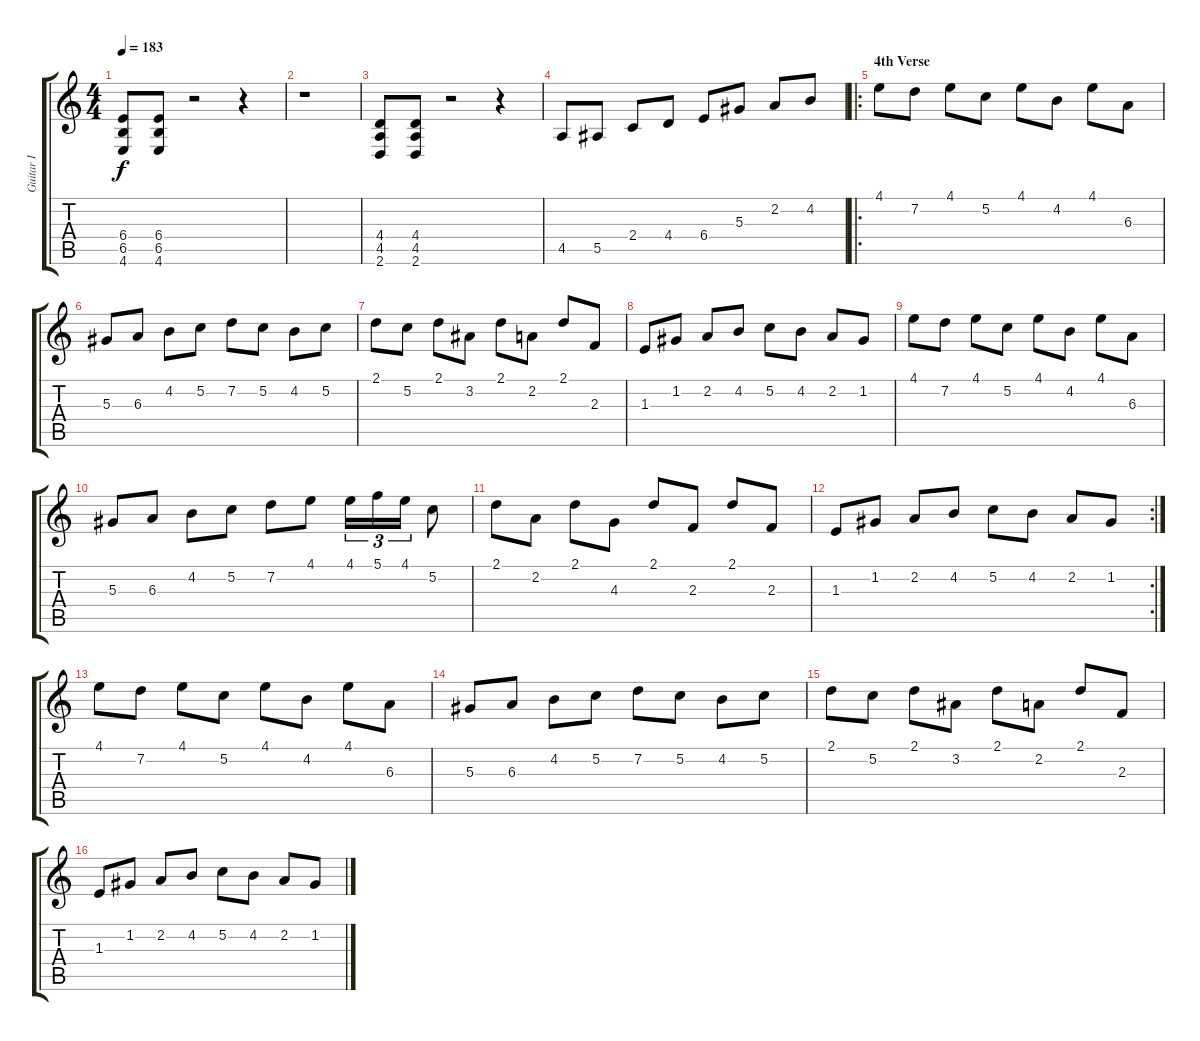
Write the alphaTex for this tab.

\track ("Guitar I" "Guitar I") {instrument distortionguitar}
\staff {score tabs}
\tuning (C4 G3 Eb3 Bb2 F2 C2) {hide}
\ts (4 4)
\tempo 183
\clef g2
\ks c
(6.4 6.5 4.6).8{dy f} (6.4 6.5 4.6).8 r.2 r.4 |
r.1 |
(4.4 4.5 2.6).8 (4.4 4.5 2.6).8 r.2 r.4 |
4.5.8 5.5.8 2.4.8 4.4.8 6.4.8 5.3.8 2.2.8 4.2.8 |
\ro
\section ("" "4th Verse")
4.1.8 7.2.8 4.1.8 5.2.8 4.1.8 4.2.8 4.1.8 6.3.8 |
5.3.8 6.3.8 4.2.8 5.2.8 7.2.8 5.2.8 4.2.8 5.2.8 |
2.1.8 5.2.8 2.1.8 3.2.8 2.1.8 2.2.8 2.1.8 2.3.8 |
1.3.8 1.2.8 2.2.8 4.2.8 5.2.8 4.2.8 2.2.8 1.2.8 |
4.1.8 7.2.8 4.1.8 5.2.8 4.1.8 4.2.8 4.1.8 6.3.8 |
5.3.8 6.3.8 4.2.8 5.2.8 7.2.8 4.1.8 4.1.16{tu (3 2)} 5.1.16{tu (3 2)} 4.1.16{tu (3 2)} 5.2.8 |
2.1.8 2.2.8 2.1.8 4.3.8 2.1.8 2.3.8 2.1.8 2.3.8 |
\rc 2
1.3.8 1.2.8 2.2.8 4.2.8 5.2.8 4.2.8 2.2.8 1.2.8 |
4.1.8 7.2.8 4.1.8 5.2.8 4.1.8 4.2.8 4.1.8 6.3.8 |
5.3.8 6.3.8 4.2.8 5.2.8 7.2.8 5.2.8 4.2.8 5.2.8 |
2.1.8 5.2.8 2.1.8 3.2.8 2.1.8 2.2.8 2.1.8 2.3.8 |
1.3.8 1.2.8 2.2.8 4.2.8 5.2.8 4.2.8 2.2.8 1.2.8
